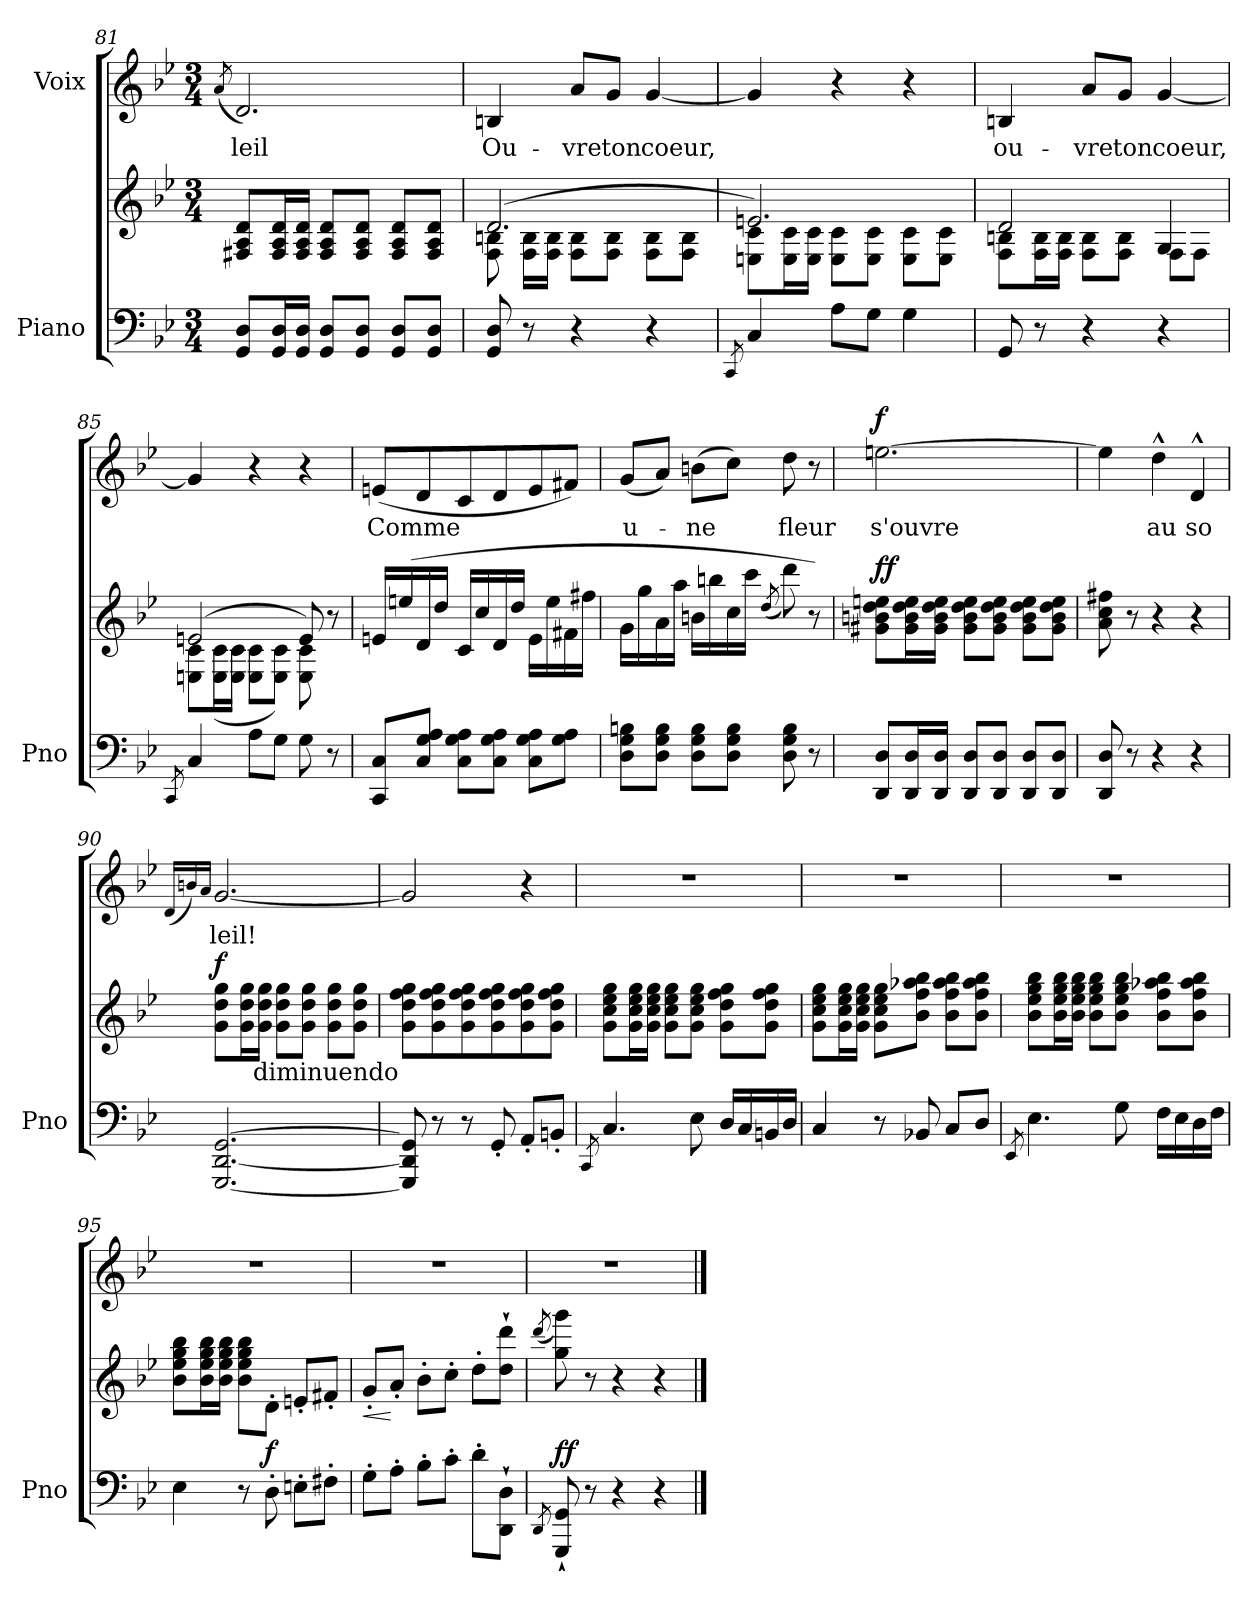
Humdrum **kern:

**kern	**kern	**text	**dynam	**kern	**text	**dynam
*part2	*part2	*part2	*part2	*part1	*part1	*part1
*staff3	*staff2	*staff2	*staff2/3	*staff1	*staff1	*staff1
*I"Piano	*	*	*	*I"Voix	*	*
*I'Pno	*	*	*	*	*	*
*clefF4	*clefG2	*	*	*clefG2	*	*
*k[b-e-]	*k[b-e-]	*	*	*k[b-e-]	*	*
*M3/4	*M3/4	*	*	*M3/4	*	*
=81	=81	=81	=81	=81	=81	=81
.	.	.	.	(<8qa/	.	.
!	!	!	!	!	!LO:LY:b	!
8GG/ 8D/L	8F#X/ 8A/ 8d/L	.	.	2.d/)	-leil	.
16GG/ 16D/L	16F#/ 16A/ 16d/L	.	.	.	.	.
16GG/ 16D/JJ	16F#/ 16A/ 16d/JJ	.	.	.	.	.
8GG/ 8D/L	8F#/ 8A/ 8d/L	.	.	.	.	.
8GG/ 8D/J	8F#/ 8A/ 8d/J	.	.	.	.	.
8GG/ 8D/L	8F#/ 8A/ 8d/L	.	.	.	.	.
8GG/ 8D/J	8F#/ 8A/ 8d/J	.	.	.	.	.
=82	=82	=82	=82	=82	=82	=82
*	*^	*	*	*	*	*
!	!	!	!	!	!	!LO:LY:b	!
8GG/ 8D/	(>2.d/	8F\ 8Bn\	.	.	4Bn/	Ou-	.
8r	.	16F\ 16B\LL	.	.	.	.	.
.	.	16F\ 16B\JJ	.	.	.	.	.
!	!	!	!	!	!	!LO:LY:b	!
4r	.	8F\ 8B\L	.	.	8a/L	-vre	.
!	!	!	!	!	!	!LO:LY:b	!
.	.	8F\ 8B\J	.	.	8g/J	ton	.
!	!	!	!	!	!	!LO:LY:b	!
4r	.	8F\ 8B\L	.	.	[4g/	coeur,	.
.	.	8F\ 8B\J	.	.	.	.	.
=83	=83	=83	=83	=83	=83	=83	=83
8qCC/	.	.	.	.	.	.	.
4C/	2.en/)	8En\ 8c\L	.	.	4g/]	.	.
.	.	16E\ 16c\L	.	.	.	.	.
.	.	16E\ 16c\JJ	.	.	.	.	.
8A\L	.	8E\ 8c\L	.	.	4r	.	.
8G\J	.	8E\ 8c\J	.	.	.	.	.
4G\	.	8E\ 8c\L	.	.	4r	.	.
.	.	8E\ 8c\J	.	.	.	.	.
=84	=84	=84	=84	=84	=84	=84	=84
!	!	!	!	!	!	!LO:LY:b	!
8GG/	2d/	8F\ 8Bn\L	.	.	4Bn/	ou-	.
8r	.	16F\ 16B\L	.	.	.	.	.
.	.	16F\ 16B\JJ	.	.	.	.	.
!	!	!	!	!	!	!LO:LY:b	!
4r	.	8F\ 8B\L	.	.	8a/L	-vre	.
!	!	!	!	!	!	!LO:LY:b	!
.	.	8F\ 8B\J	.	.	8g/J	ton	.
!	!	!	!	!	!	!LO:LY:b	!
4r	4G/	8F\L	.	.	[4g/	coeur,	.
.	.	8F\J	.	.	.	.	.
=85	=85	=85	=85	=85	=85	=85	=85
8qCC/	.	.	.	.	.	.	.
4C/	(>2en/	8En\ 8c\L	.	.	4g/]	.	.
.	.	(<16E\ 16c\L	.	.	.	.	.
.	.	16E\ 16c\JJ	.	.	.	.	.
8A\L	.	8E\ 8c\L	.	.	4r	.	.
8G\J	.	8E\ 8c\J)	.	.	.	.	.
8G\	8e/)	8E\ 8c\	.	.	4r	.	.
8r	8r	8ryy	.	.	.	.	.
!!LO:LB:g=z
=86	=86	=86	=86	=86	=86	=86	=86
!	!	!	!	!	!	!LO:LY:b	!
*	*v	*v	*	*	*	*	*
8CC/ 8C/L	16en/LL	.	.	(<8en/L	Comme	.
.	(>16een/	.	.	.	.	.
8C/ 8G/ 8A/J	16d/	.	.	8d/	.	.
.	16dd/JJ	.	.	.	.	.
8C\ 8G\ 8A\L	16c/LL	.	.	8c/	.	.
.	16cc/	.	.	.	.	.
8C\ 8G\ 8A\J	16d/	.	.	8d/	.	.
.	16dd/JJ	.	.	.	.	.
8C\ 8G\ 8A\L	16e\LL	.	.	8e/	.	.
.	16ee\	.	.	.	.	.
8G\ 8A\J	16f#X\	.	.	8f#X/J)	.	.
.	16ff#X\JJ	.	.	.	.	.
=87	=87	=87	=87	=87	=87	=87
!	!	!	!	!	!LO:LY:b	!
8D\ 8G\ 8Bn\L	16g\LL	.	.	(<8g/L	u-	.
.	16gg\	.	.	.	.	.
8D\ 8G\ 8B\J	16a\	.	.	8a/J)	.	.
.	16aa\JJ	.	.	.	.	.
!	!	!	!	!	!LO:LY:b	!
8D\ 8G\ 8B\L	16bn\LL	.	.	(>8bn\L	-ne	.
.	16bbn\	.	.	.	.	.
8D\ 8G\ 8B\J	16cc\	.	.	8cc\J)	.	.
.	16ccc\JJ	.	.	.	.	.
.	(>8qdd/	.	.	.	.	.
!	!	!	!	!	!LO:LY:b	!
8D\ 8G\ 8B\	8ddd\)	.	.	8dd\	fleur	.
8r	8r)	.	.	8r	.	.
=88	=88	=88	=88	=88	=88	=88
!	!	!	!LO:DY:b	!	!LO:LY:b	!LO:DY:a
8DD/ 8D/L	8g#X\ 8bn\ 8dd\ 8een\L	.	ff	[2.een\	s'ouvre	f
16DD/ 16D/L	16g#\ 16b\ 16dd\ 16ee\L	.	.	.	.	.
16DD/ 16D/JJ	16g#\ 16b\ 16dd\ 16ee\JJ	.	.	.	.	.
8DD/ 8D/L	8g#\ 8b\ 8dd\ 8ee\L	.	.	.	.	.
8DD/ 8D/J	8g#\ 8b\ 8dd\ 8ee\J	.	.	.	.	.
8DD/ 8D/L	8g#\ 8b\ 8dd\ 8ee\L	.	.	.	.	.
8DD/ 8D/J	8g#\ 8b\ 8dd\ 8ee\J	.	.	.	.	.
=89	=89	=89	=89	=89	=89	=89
8DD/ 8D/	8a\ 8cc\ 8ff#X\	.	.	4ee\]	.	.
8r	8r	.	.	.	.	.
!	!	!	!	!	!LO:LY:b	!
4r	4r	.	.	4dd^^\	au	.
!	!	!	!	!	!LO:LY:b	!
4r	4r	.	.	4d^^/	so	.
=90	=90	=90	=90	=90	=90	=90
.	.	.	.	(<16qd/LL	.	.
.	.	.	.	16qbn/)	.	.
.	.	.	.	16qa/JJ	.	.
!	!	!	!LO:DY:b	!	!LO:LY:b	!
[2.GGG/ [2.DD/ [2.GG/	8g\ 8dd\ 8gg\L	.	f	[2.g/	leil!	.
.	16g\ 16dd\ 16gg\L	.	.	.	.	.
!	!	!LO:LY:b	!	!	!	!
.	16g\ 16dd\ 16gg\JJ	diminuendo	.	.	.	.
.	8g\ 8dd\ 8gg\L	.	.	.	.	.
.	8g\ 8dd\ 8gg\J	.	.	.	.	.
.	8g\ 8dd\ 8gg\L	.	.	.	.	.
.	8g\ 8dd\ 8gg\J	.	.	.	.	.
=91	=91	=91	=91	=91	=91	=91
8GGG/] 8DD/] 8GG/]	8g\ 8dd\ 8ff\ 8gg\L	.	.	2g/]	.	.
8r	8g\ 8dd\ 8ff\ 8gg\	.	.	.	.	.
8r	8g\ 8dd\ 8ff\ 8gg\	.	.	.	.	.
!	!	!	!LO:DY:a=2	!	!	!
!	!	!	!LO:DY:n=1:a=2	!	!	!
8GG'/	8g\ 8dd\ 8ff\ 8gg\	.	p other-dynamics	.	.	.
8AA'/L	8g\ 8dd\ 8ff\ 8gg\	.	.	4r	.	.
8BBn'/J	8g\ 8dd\ 8ff\ 8gg\J	.	.	.	.	.
!!LO:LB:g=z
=92	=92	=92	=92	=92	=92	=92
8qCC/	.	.	.	.	.	.
4.C/	8g\ 8cc\ 8ee-\ 8gg\L	.	.	2.r	.	.
.	16g\ 16cc\ 16ee-\ 16gg\L	.	.	.	.	.
.	16g\ 16cc\ 16ee-\ 16gg\JJ	.	.	.	.	.
.	8g\ 8cc\ 8ee-\ 8gg\L	.	.	.	.	.
8E-\	8g\ 8cc\ 8ee-\ 8gg\J	.	.	.	.	.
16D/LL	8g\ 8dd\ 8ff\ 8gg\L	.	.	.	.	.
16C/	.	.	.	.	.	.
16BBn/	8g\ 8dd\ 8ff\ 8gg\J	.	.	.	.	.
16D/JJ	.	.	.	.	.	.
=93	=93	=93	=93	=93	=93	=93
4C/	8g\ 8cc\ 8ee-\ 8gg\L	.	.	2.r	.	.
.	16g\ 16cc\ 16ee-\ 16gg\L	.	.	.	.	.
.	16g\ 16cc\ 16ee-\ 16gg\JJ	.	.	.	.	.
8r	8g\ 8cc\ 8ee-\ 8gg\L	.	.	.	.	.
8BB-X/	8b-\ 8ff\ 8aa-X\ 8bb-\J	.	.	.	.	.
8C/L	8b-\ 8ff\ 8aa-\ 8bb-\L	.	.	.	.	.
8D/J	8b-\ 8ff\ 8aa-\ 8bb-\J	.	.	.	.	.
=94	=94	=94	=94	=94	=94	=94
8qEE-/	.	.	.	.	.	.
4.E-\	8b-\ 8ee-\ 8gg\ 8bb-\L	.	.	2.r	.	.
.	16b-\ 16ee-\ 16gg\ 16bb-\L	.	.	.	.	.
.	16b-\ 16ee-\ 16gg\ 16bb-\JJ	.	.	.	.	.
.	8b-\ 8ee-\ 8gg\ 8bb-\L	.	.	.	.	.
8G\	8b-\ 8ee-\ 8gg\ 8bb-\J	.	.	.	.	.
16F\LL	8b-\ 8ff\ 8aa-X\ 8bb-\L	.	.	.	.	.
16E-\	.	.	.	.	.	.
16D\	8b-\ 8ff\ 8aa-\ 8bb-\J	.	.	.	.	.
16F\JJ	.	.	.	.	.	.
=95	=95	=95	=95	=95	=95	=95
4E-\	8b-\ 8ee-\ 8gg\ 8bb-\L	.	.	2.r	.	.
.	16b-\ 16ee-\ 16gg\ 16bb-\L	.	.	.	.	.
.	16b-\ 16ee-\ 16gg\ 16bb-\JJ	.	.	.	.	.
8r	8b-\ 8ee-\ 8gg\ 8bb-\L	.	.	.	.	.
!	!	!	!LO:DY:a=2	!	!	!
8D'\	8d'\J	.	f	.	.	.
8En'\L	8en'/L	.	.	.	.	.
8F#X'\J	8f#X'/J	.	.	.	.	.
=96	=96	=96	=96	=96	=96	=96
!	!	!	!LO:HP:b	!	!	!
8G'\L	8g'/L	.	<	2.r	.	.
8A'\J	8a'/J	.	[	.	.	.
8B-'\L	8b-'\L	.	.	.	.	.
8c'\J	8cc'\J	.	.	.	.	.
8d'\L	8dd'\L	.	.	.	.	.
8DD\` 8D\`J	8dd\` 8ddd\`J	.	.	.	.	.
=97	=97	=97	=97	=97	=97	=97
8qDD/	(>8qddd/	.	.	.	.	.
!	!	!	!LO:DY:a=2	!	!	!
8GGG/` 8GG/`	8gg\ 8ggg\)	.	ff	2.r	.	.
8r	8r	.	.	.	.	.
4r	4r	.	.	.	.	.
4r	4r	.	.	.	.	.
==	==	==	==	==	==	==
*-	*-	*-	*-	*-	*-	*-
